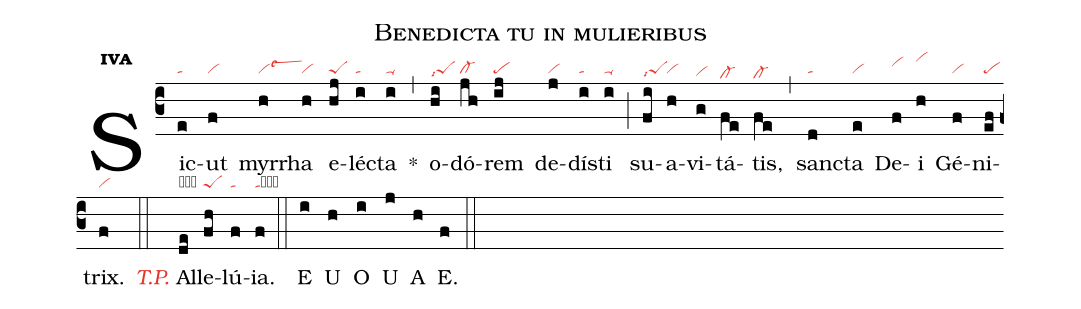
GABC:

name:Benedicta tu in mulieribus;
office-part:an;
mode:4a;
nabc-lines:1;
%%
initial-style: 1;
name: Sicut myrrha;
mode:4;
office-part: Antiphona;
annotation: Ant.;
annotation: iv a;
nabc-lines:1;
%%
(c3) Sic(e|ta)ut(f|vi) myr(h|vilsew3)rha(h|vi) e(hj|peS)léc(i|ta)ta(i|ta-) <sp>*</sp>(,) o(hi|peSlsi7)dó(jh|cl-)rem(ij|pe) de(j|vi)dís(i|ta)ti(i|ta-) (;) su(fi|peSlsi7)a(h|vi)vi(g|vihe)tá(fe|cl-hd)tis,(fe|cl-hd) (,) sanc(d|ta)ta(e|vi) De(f|vihi)i(h|vihk) Gé(f|vi)ni(ef|pe)trix.(f|vi) (::)
<i><c>T.P.</c></i> {A}l(de|obpeS)le(fh|peS)lú(f|ta){ia}.(f|tacb) (::)
<eu>E(i) U(h) O(i) U(j) A(h) E.(f) </eu>(::)
